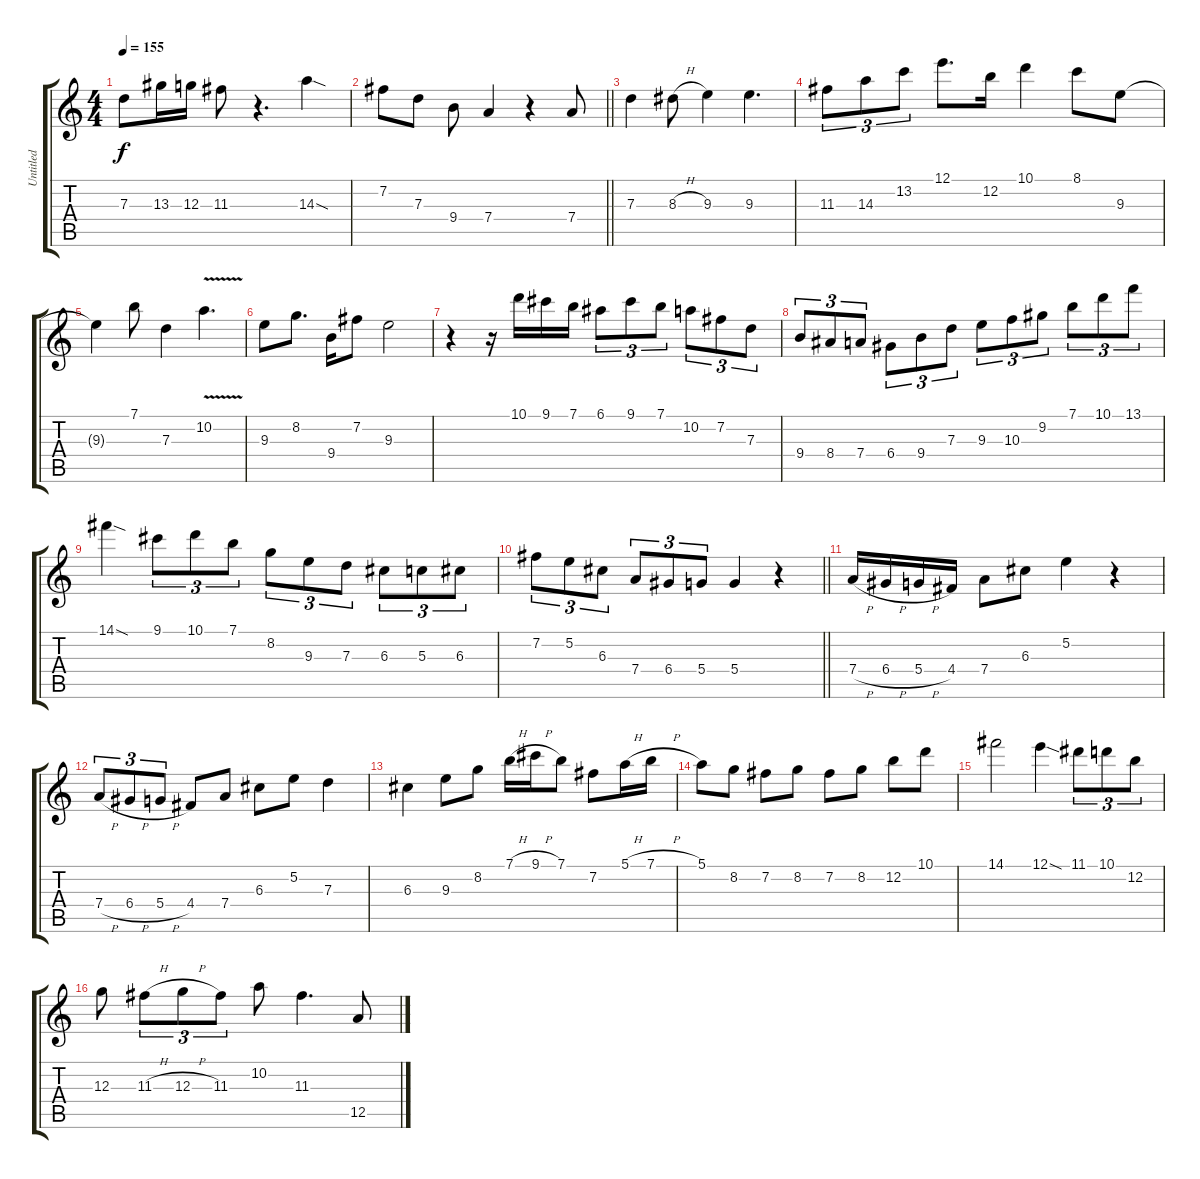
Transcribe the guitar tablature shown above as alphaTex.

\track ("Untitled" "Untitled") {instrument acousticguitarsteel}
\staff {score tabs}
\tuning (E4 B3 G3 D3 A2 E2) {hide}
\ts (4 4)
\tempo 155
\clef g2
\ks c
7.3.8{dy f} 13.3.16 12.3.16 11.3.8 r.4{d} 14.3{sod}.4 |
\barLineRight lightlight
7.2.8 7.3.8 9.4.8 7.4.4 r.4 7.4.8 |
7.3.4 8.3{h}.8 9.3.4 9.3.4{d} |
11.3.8{tu (3 2)} 14.3.8{tu (3 2)} 13.2.8{tu (3 2)} 12.1.8{d} 12.2.16 10.1.4 8.1.8 9.3.8 |
9.3{t}.4 7.1.8 7.3.4 10.2{v}.4{d} |
9.3.8 8.2.8{d} 9.4.16 7.2.8 9.3.2 |
r.4 r.16 10.1.16 9.1.16 7.1.16 6.1.8{tu (3 2)} 9.1.8{tu (3 2)} 7.1.8{tu (3 2)} 10.2.8{tu (3 2)} 7.2.8{tu (3 2)} 7.3.8{tu (3 2)} |
9.4.8{tu (3 2)} 8.4.8{tu (3 2)} 7.4.8{tu (3 2)} 6.4.8{tu (3 2)} 9.4.8{tu (3 2)} 7.3.8{tu (3 2)} 9.3.8{tu (3 2)} 10.3.8{tu (3 2)} 9.2.8{tu (3 2)} 7.1.8{tu (3 2)} 10.1.8{tu (3 2)} 13.1.8{tu (3 2)} |
14.1{sod}.4 9.1.8{tu (3 2)} 10.1.8{tu (3 2)} 7.1.8{tu (3 2)} 8.2.8{tu (3 2)} 9.3.8{tu (3 2)} 7.3.8{tu (3 2)} 6.3.8{tu (3 2)} 5.3.8{tu (3 2)} 6.3.8{tu (3 2)} |
\barLineRight lightlight
7.2.8{tu (3 2)} 5.2.8{tu (3 2)} 6.3.8{tu (3 2)} 7.4.8{tu (3 2)} 6.4.8{tu (3 2)} 5.4.8{tu (3 2)} 5.4.4 r.4 |
7.4{h}.16 6.4{h}.16 5.4{h}.16 4.4.16 7.4.8 6.3.8 5.2.4 r.4 |
7.4{h}.8{tu (3 2)} 6.4{h}.8{tu (3 2)} 5.4{h}.8{tu (3 2)} 4.4.8 7.4.8 6.3.8 5.2.8 7.3.4 |
6.3.4 9.3.8 8.2.8 7.1{h}.16 9.1{h}.16 7.1.8 7.2.8 5.1{h}.16 7.1{h}.16 |
5.1.8 8.2.8 7.2.8 8.2.8 7.2.8 8.2.8 12.2.8 10.1.8 |
14.1.2 12.1{sod}.4 11.1.8{tu (3 2)} 10.1.8{tu (3 2)} 12.2.8{tu (3 2)} |
12.3.8 11.3{h}.8{tu (3 2)} 12.3{h}.8{tu (3 2)} 11.3.8{tu (3 2)} 10.2.8 11.3.4{d} 12.5.8
